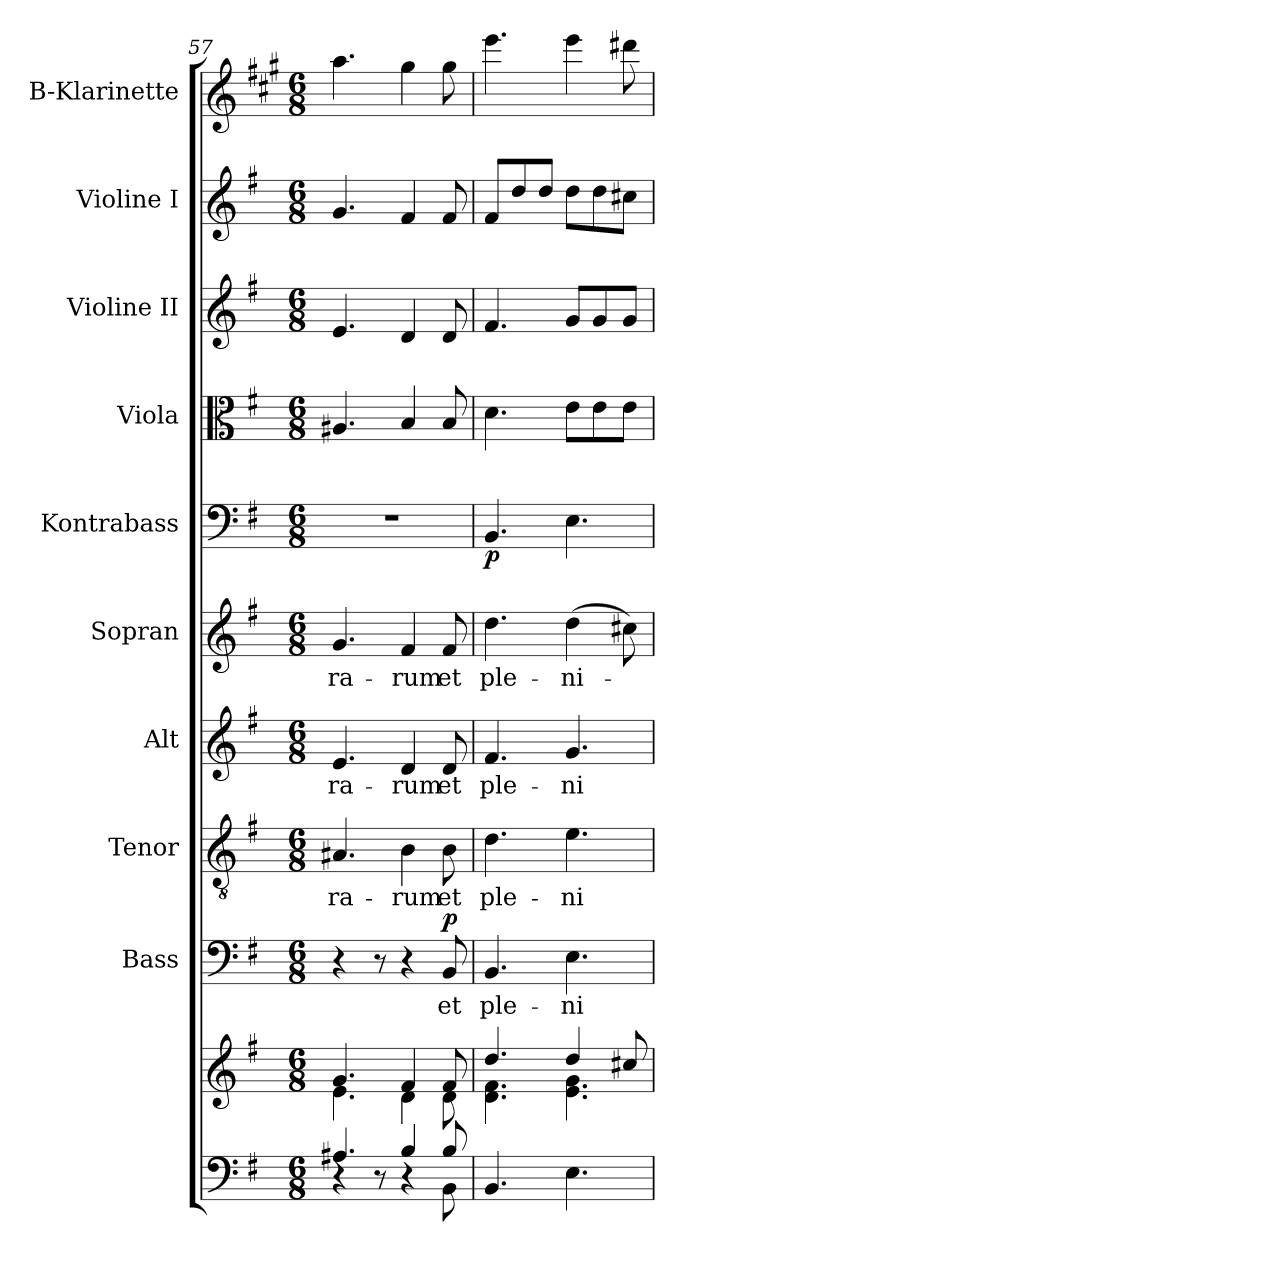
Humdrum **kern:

**kern	**kern	**kern	**text	**dynam	**kern	**text	**kern	**text	**kern	**text	**kern	**dynam	**kern	**kern	**kern	**kern
*part10	*part10	*part9	*part9	*part9	*part8	*part8	*part7	*part7	*part6	*part6	*part5	*part5	*part4	*part3	*part2	*part1
*staff11	*staff10	*staff9	*staff9	*staff9	*staff8	*staff8	*staff7	*staff7	*staff6	*staff6	*staff5	*staff5	*staff4	*staff3	*staff2	*staff1
*	*	*I"Bass	*	*	*I"Tenor	*	*I"Alt	*	*I"Sopran	*	*I"Kontrabass	*	*I"Viola	*I"Violine II	*I"Violine I	*I"B-Klarinette
*	*	*I'B.	*	*	*I'T.	*	*I'A.	*	*I'S.	*	*I'Kb.	*	*I'Vla.	*I'Vl. II	*I'Vl. I	*I'B Kl.
*clefF4	*clefG2	*clefF4	*	*	*clefGv2	*	*clefG2	*	*clefG2	*	*clefF4	*	*clefC3	*clefG2	*clefG2	*clefG2
*	*	*	*	*	*	*	*	*	*	*	*ITrd7c12	*	*	*	*	*ITrd1c2
*k[f#]	*k[f#]	*k[f#]	*	*	*k[f#]	*	*k[f#]	*	*k[f#]	*	*k[f#]	*	*k[f#]	*k[f#]	*k[f#]	*k[f#]
*G:	*G:	*G:	*	*	*G:	*	*G:	*	*G:	*	*G:	*	*G:	*G:	*G:	*G:
*M6/8	*M6/8	*M6/8	*	*	*M6/8	*	*M6/8	*	*M6/8	*	*M6/8	*	*M6/8	*M6/8	*M6/8	*M6/8
=57	=57	=57	=57	=57	=57	=57	=57	=57	=57	=57	=57	=57	=57	=57	=57	=57
*^	*^	*	*	*	*	*	*	*	*	*	*	*	*	*	*	*
!	!	!	!	!	!	!	!	!LO:LY:b	!	!LO:LY:b	!	!LO:LY:b	!	!	!	!	!	!
4.A#X/	4rC	4.g/	4.e\	4r	.	.	4.A#X/	-ra-	4.e/	-ra-	4.g/	-ra-	2.r	.	4.A#X/	4.e/	4.g/	4.gg\
.	8rC	.	.	8r	.	.	.	.	.	.	.	.	.	.	.	.	.	.
!	!	!	!	!	!	!	!	!LO:LY:b	!	!LO:LY:b	!	!LO:LY:b	!	!	!	!	!	!
4B/	4rC	4f#/	4d\	4r	.	.	4B\	-rum	4d/	-rum	4f#/	-rum	.	.	4B/	4d/	4f#/	4ff#\
!	!	!	!	!	!LO:LY:b	!LO:DY:a	!	!LO:LY:b	!	!LO:LY:b	!	!LO:LY:b	!	!	!	!	!	!
8B/	8BB\	8f#/	8d\	8BB/	et	p	8B\	et	8d/	et	8f#/	et	.	.	8B/	8d/	8f#/	8ff#\
=58	=58	=58	=58	=58	=58	=58	=58	=58	=58	=58	=58	=58	=58	=58	=58	=58	=58	=58
!	!	!	!	!	!LO:LY:b	!	!	!LO:LY:b	!	!LO:LY:b	!	!LO:LY:b	!	!LO:DY:b	!	!	!	!
*v	*v	*	*	*	*	*	*	*	*	*	*	*	*	*	*	*	*	*
4.BB/	4.dd/	4.d\ 4.f#\	4.BB/	ple-	.	4.d\	ple-	4.f#/	ple-	4.dd\	ple-	4.BBB/	p	4.d\	4.f#/	8f#/L	4.ddd\
.	.	.	.	.	.	.	.	.	.	.	.	.	.	.	.	8dd/	.
.	.	.	.	.	.	.	.	.	.	.	.	.	.	.	.	8dd/J	.
!	!	!	!	!LO:LY:b	!	!	!LO:LY:b	!	!LO:LY:b	!	!LO:LY:b	!	!	!	!	!	!
4.E\	4dd/	4.e\ 4.g\	4.E\	-ni-	.	4.e\	-ni-	4.g/	-ni-	(>4dd\	-ni-	4.EE\	.	8e\L	8g/L	8dd\L	4ddd\
.	.	.	.	.	.	.	.	.	.	.	.	.	.	8e\	8g/	8dd\	.
.	8cc#X/	.	.	.	.	.	.	.	.	8cc#X\)	.	.	.	8e\J	8g/J	8cc#X\J	8ccc#X\
*	*v	*v	*	*	*	*	*	*	*	*	*	*	*	*	*	*	*
=	=	=	=	=	=	=	=	=	=	=	=	=	=	=	=	=
*-	*-	*-	*-	*-	*-	*-	*-	*-	*-	*-	*-	*-	*-	*-	*-	*-
